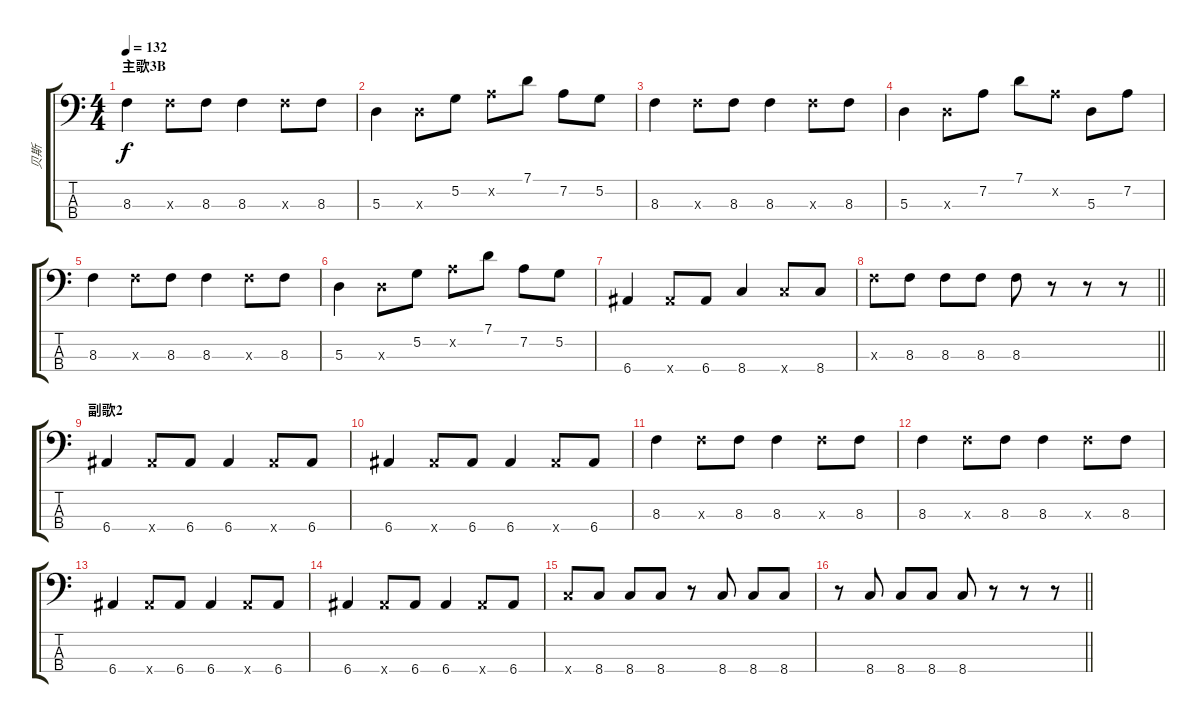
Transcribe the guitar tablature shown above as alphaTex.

\track ("贝斯" "贝斯") {instrument electricbassfinger}
\staff {score tabs}
\tuning (G2 D2 A1 E1) {hide}
\ts (4 4)
\section ("" "主歌3B")
\tempo 132
\clef f4
\ks c
8.3.4{dy f} 8.3{x}.8 8.3.8 8.3.4 8.3{x}.8 8.3.8 |
5.3.4 5.3{x}.8 5.2.8 7.2{x}.8 7.1.8 7.2.8 5.2.8 |
8.3.4 8.3{x}.8 8.3.8 8.3.4 8.3{x}.8 8.3.8 |
5.3.4 5.3{x}.8 7.2.8 7.1.8 7.2{x}.8 5.3.8 7.2.8 |
8.3.4 8.3{x}.8 8.3.8 8.3.4 8.3{x}.8 8.3.8 |
5.3.4 5.3{x}.8 5.2.8 7.2{x}.8 7.1.8 7.2.8 5.2.8 |
6.4.4 6.4{x}.8 6.4.8 8.4.4 8.4{x}.8 8.4.8 |
\barLineRight lightlight
8.3{x}.8 8.3.8 8.3.8 8.3.8 8.3.8 r.8 r.8 r.8 |
\section ("" "副歌2")
6.4.4 6.4{x}.8 6.4.8 6.4.4 6.4{x}.8 6.4.8 |
6.4.4 6.4{x}.8 6.4.8 6.4.4 6.4{x}.8 6.4.8 |
8.3.4 8.3{x}.8 8.3.8 8.3.4 8.3{x}.8 8.3.8 |
8.3.4 8.3{x}.8 8.3.8 8.3.4 8.3{x}.8 8.3.8 |
6.4.4 6.4{x}.8 6.4.8 6.4.4 6.4{x}.8 6.4.8 |
6.4.4 6.4{x}.8 6.4.8 6.4.4 6.4{x}.8 6.4.8 |
8.4{x}.8 8.4.8 8.4.8 8.4.8 r.8 8.4.8 8.4.8 8.4.8 |
\barLineRight lightlight
r.8 8.4.8 8.4.8 8.4.8 8.4.8 r.8 r.8 r.8
